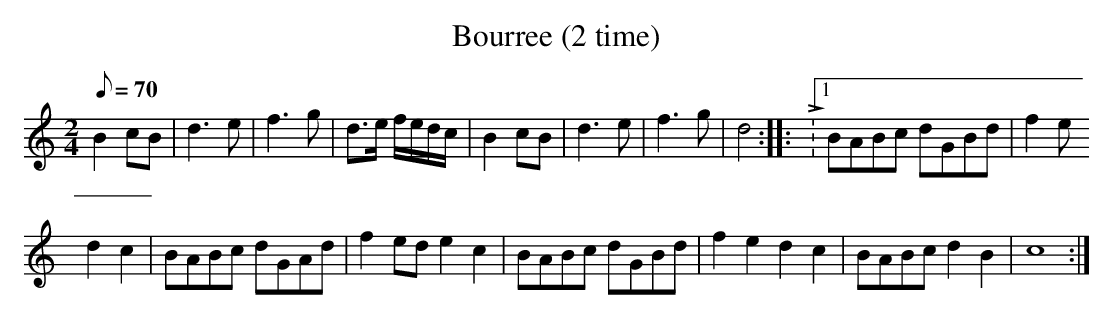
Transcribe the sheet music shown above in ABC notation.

X:1
T:Bourree (2 time)
M:2/4
L:1/8
Q:70
K:C
B2 cB|d3 e|f3 g|d>e f/2e/2d/2c/2|B2cB|d3 e|f3 g|d4:|:L:1/16BABc dGBd|f2e
2 d2c2|BABc dGAd|f2ed e2c2|BABc dGBd|f2e2 d2c2|BABc d2B2|c8:|
